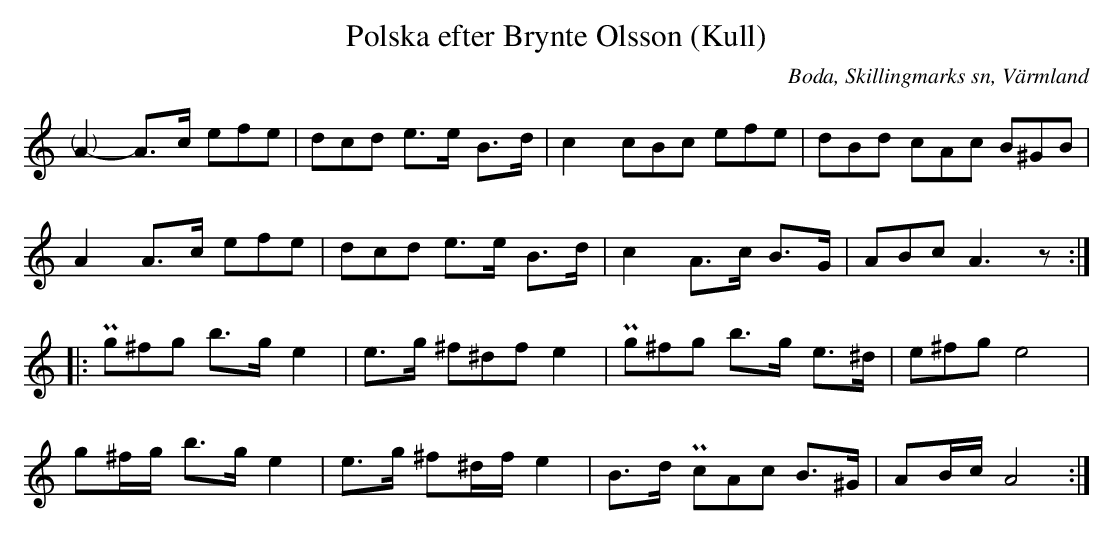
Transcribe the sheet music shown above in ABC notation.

X:1
T:Polska efter Brynte Olsson (Kull)
O:Boda, Skillingmarks sn, Värmland
K:Am
"@-7,0(   )"A2- A>c (3efe | (3dcd e>e B>d | c2 (3cBc (3efe | (3dBd (3cAc (3B^GB |
A2 A>c (3efe | (3dcd e>e B>d | c2 A>c B>G | (3ABc A3z ::
(3Pg^fg b>g e2 | e>g (3^f^df e2 | (3Pg^fg b>g   e>^d | (3e^fg e4 |
g^f/g/  b>g e2 | e>g ^f^d/f/ e2 | B>d     (3PcAc B>^G | AB/c/ A4 :|
